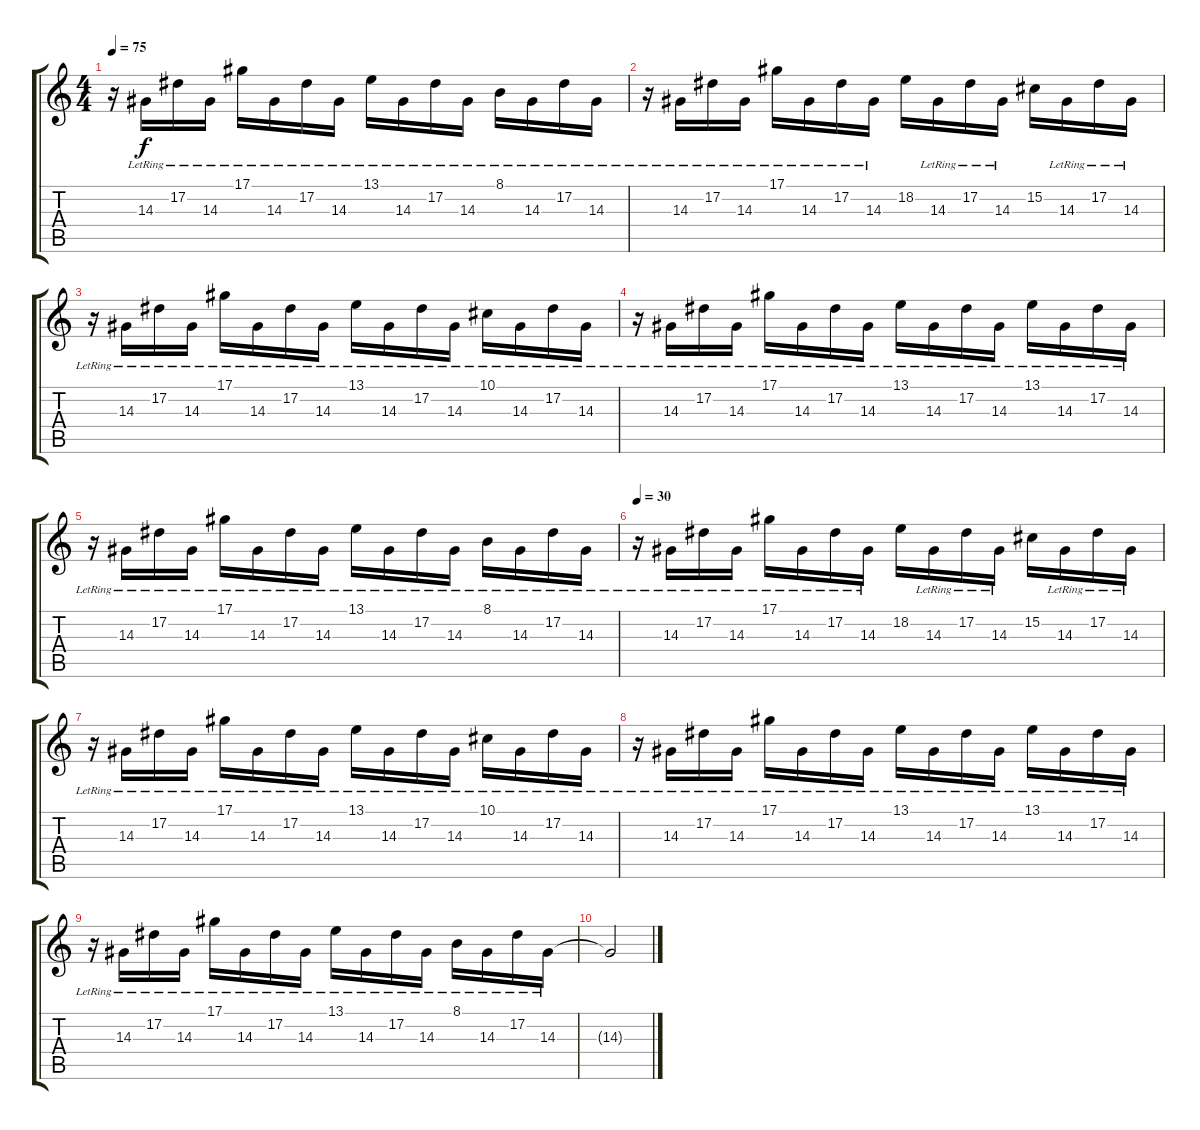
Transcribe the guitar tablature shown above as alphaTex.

\track "" {instrument electricgrandpiano}
\staff {score tabs}
\tuning (Eb4 Bb3 Gb3 Db3 Ab2 Db2) {hide}
\ts (4 4)
\tempo 75
\clef g2
\ks c
r.16{dy f} 14.3{lr}.16 17.2{lr}.16 14.3{lr}.16 17.1{lr}.16 14.3{lr}.16 17.2{lr}.16 14.3{lr}.16 13.1{lr}.16 14.3{lr}.16 17.2{lr}.16 14.3{lr}.16 8.1{lr}.16 14.3{lr}.16 17.2{lr}.16 14.3{lr}.16 |
r.16 14.3{lr}.16{instrument acousticguitarsteel} 17.2{lr}.16 14.3{lr}.16 17.1{lr}.16 14.3{lr}.16 17.2{lr}.16 14.3{lr}.16 18.2.16 14.3{lr}.16 17.2{lr}.16 14.3{lr}.16 15.2.16 14.3{lr}.16 17.2{lr}.16 14.3{lr}.16 |
r.16 14.3{lr}.16 17.2{lr}.16 14.3{lr}.16 17.1{lr}.16 14.3{lr}.16 17.2{lr}.16 14.3{lr}.16 13.1{lr}.16 14.3{lr}.16 17.2{lr}.16 14.3{lr}.16 10.1{lr}.16 14.3{lr}.16 17.2{lr}.16 14.3{lr}.16 |
r.16 14.3{lr}.16 17.2{lr}.16 14.3{lr}.16 17.1{lr}.16 14.3{lr}.16 17.2{lr}.16 14.3{lr}.16 13.1{lr}.16 14.3{lr}.16 17.2{lr}.16 14.3{lr}.16 13.1{lr}.16 14.3{lr}.16 17.2{lr}.16 14.3{lr}.16 |
r.16 14.3{lr}.16 17.2{lr}.16 14.3{lr}.16 17.1{lr}.16 14.3{lr}.16 17.2{lr}.16 14.3{lr}.16 13.1{lr}.16 14.3{lr}.16 17.2{lr}.16 14.3{lr}.16 8.1{lr}.16 14.3{lr}.16 17.2{lr}.16 14.3{lr}.16 |
\tempo 30
r.16 14.3{lr}.16 17.2{lr}.16 14.3{lr}.16 17.1{lr}.16 14.3{lr}.16 17.2{lr}.16 14.3{lr}.16 18.2.16 14.3{lr}.16 17.2{lr}.16 14.3{lr}.16 15.2.16 14.3{lr}.16 17.2{lr}.16 14.3{lr}.16 |
r.16 14.3{lr}.16 17.2{lr}.16 14.3{lr}.16 17.1{lr}.16 14.3{lr}.16 17.2{lr}.16 14.3{lr}.16 13.1{lr}.16 14.3{lr}.16 17.2{lr}.16 14.3{lr}.16 10.1{lr}.16 14.3{lr}.16 17.2{lr}.16 14.3{lr}.16 |
r.16 14.3{lr}.16 17.2{lr}.16 14.3{lr}.16 17.1{lr}.16 14.3{lr}.16 17.2{lr}.16 14.3{lr}.16 13.1{lr}.16 14.3{lr}.16 17.2{lr}.16 14.3{lr}.16 13.1{lr}.16 14.3{lr}.16 17.2{lr}.16 14.3{lr}.16 |
r.16 14.3{lr}.16 17.2{lr}.16 14.3{lr}.16 17.1{lr}.16 14.3{lr}.16 17.2{lr}.16 14.3{lr}.16 13.1{lr}.16 14.3{lr}.16 17.2{lr}.16 14.3{lr}.16 8.1{lr}.16 14.3{lr}.16 17.2{lr}.16 14.3{lr}.16 |
14.3{t}.2
